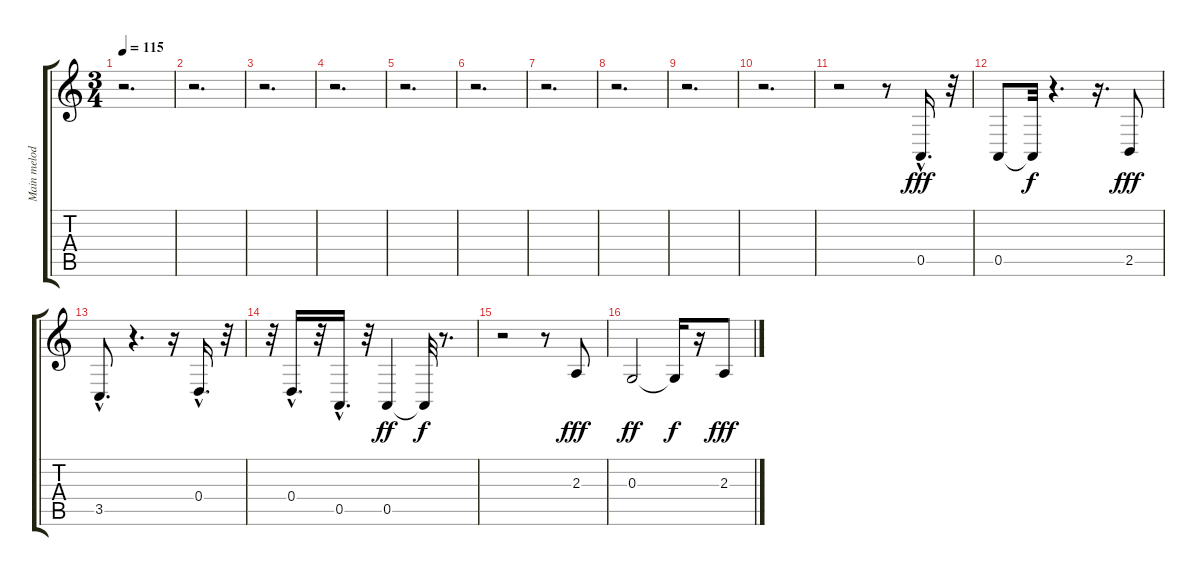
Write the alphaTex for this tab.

\track ("Main melody" "Main melod") {instrument altosax}
\staff {score tabs}
\tuning (E4 B3 G3 D3 A2 E2) {hide}
\ts (3 4)
\tempo 115
\clef g2
\ks c
r.2{d dy fff instrument altosax} |
r.2{d} |
r.2{d} |
r.2{d} |
r.2{d} |
r.2{d} |
r.2{d} |
r.2{d} |
r.2{d} |
r.2{d} |
r.2 r.8 0.5{hac}.16{d} r.32 |
0.5.8 0.5{t}.32{dy f} r.4{d} r.16{d} 2.5.8{dy fff} |
3.5{hac}.8{d} r.4{d} r.16 0.4{hac}.16{d} r.32 |
r.32 0.4{hac}.16{d} r.32 0.5{hac}.16{d} r.32 0.5.4{dy ff} 0.5{t}.32{dy f} r.8{d} |
r.2 r.8 2.3.8{dy fff} |
0.3.2{dy ff} 0.3{t}.16{dy f} r.16 2.3.8{dy fff}
